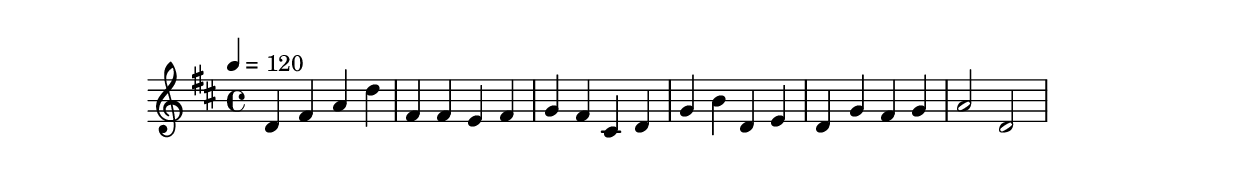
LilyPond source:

\score {
	\header
	{
		title = "survey1Major"
		subtitle = "2019-04-15"
		composer = "Daniel Ackermans"
	}

	\new Staff {
		\key d \major
		\clef "treble"
		\time 4/4
		\tempo 4 = 120
		d'4 fis' a' d'' fis' fis' e' fis' g' fis' cis' d' g' b' d' e' d' g' fis' g' a'2 d'
	}
	\layout { }
	\midi { }
}
